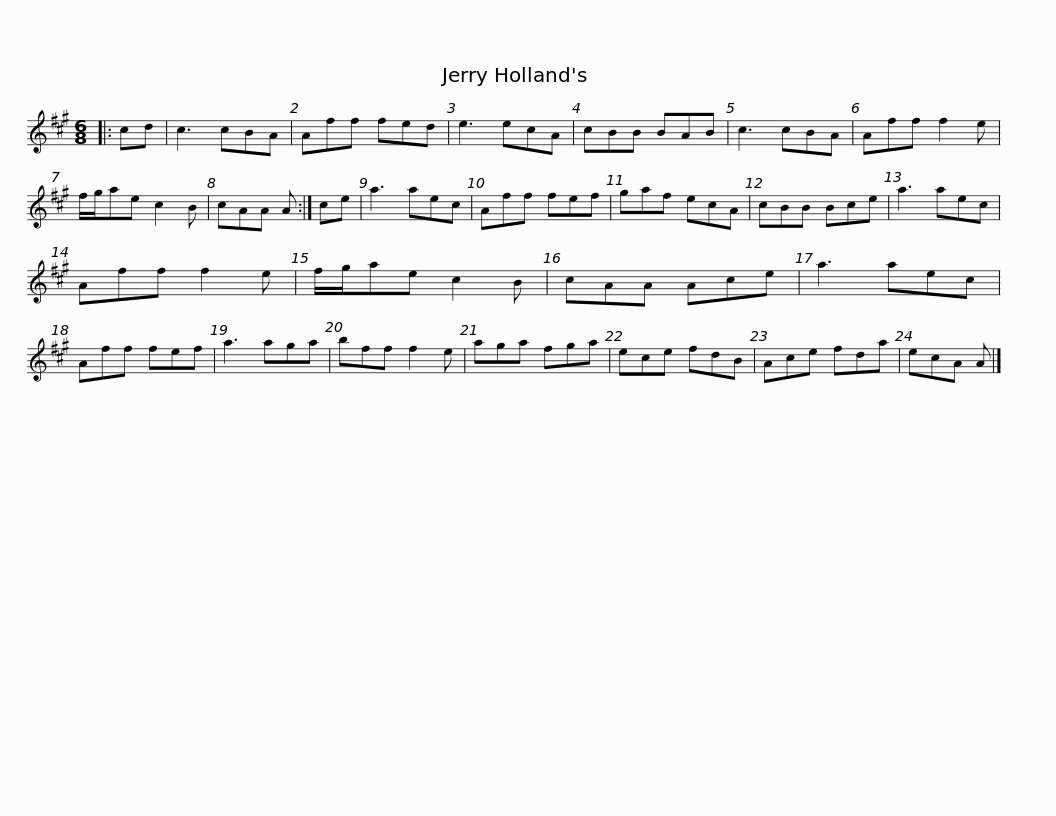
X:1
L:1/8
M:6/8
I:linebreak $
K:A
V:1 treble
V:1
|: cd | c3 cBA | Aff fed | e3 ecA | cBB BAB | %5
 c3 cBA | Aff f2 e | f/g/ae c2 B |$ cAA A :| ce | %10
 a3 aec | Aff fef | gaf ecA | cBB Bce | a3 aec | %15
 Aff f2 e |$ f/g/ae c2 B | cAA Ace | a3 aec | Aff fef | %20
 a3 aga | bff f2 e | aga fga |$ ece fdB | Ace fda | %25
 ecA A |] %26
